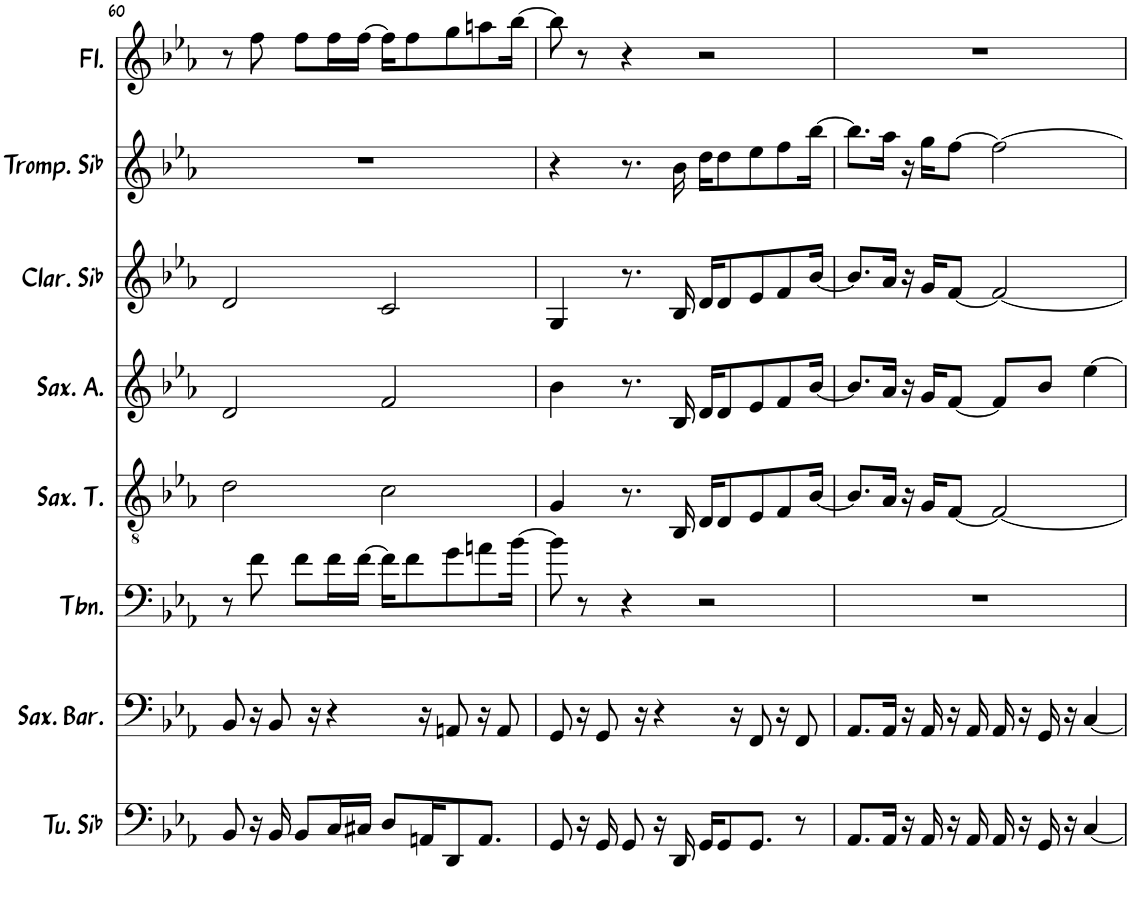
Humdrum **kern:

**kern	**kern	**kern	**kern	**kern	**kern	**kern	**kern
*part8	*part7	*part6	*part5	*part4	*part3	*part2	*part1
*staff8	*staff7	*staff6	*staff5	*staff4	*staff3	*staff2	*staff1
*I"Tuba en Sib	*I"Saxophone Baryton	*I"Trombone	*I"Saxophone Ténor	*I"Saxophone Alto	*I"Clarinette en Sib	*I"Trompette en Sib	*I"Flûte
*I'Tu. Sib	*I'Sax. Bar.	*I'Tbn.	*I'Sax. T.	*I'Sax. A.	*I'Clar. Sib	*I'Tromp. Sib	*I'Fl.
!!LO:PB:g=z
*clefF4	*clefF4	*clefF4	*clefGv2	*clefG2	*clefG2	*clefG2	*clefG2
*	*ITrd12c21	*	*ITrd8c14	*ITrd5c9	*	*ITrd1c2	*
*k[b-e-a-]	*k[b-e-a-]	*k[b-e-a-]	*k[b-e-a-]	*k[b-e-a-]	*k[b-e-a-]	*k[b-e-a-]	*k[b-e-a-]
*M4/4	*M4/4	*M4/4	*M4/4	*M4/4	*M4/4	*M4/4	*M4/4
=60	=60	=60	=60	=60	=60	=60	=60
8BB-/	8BB-/	8r	2d\	2d/	2d/	1r	8r
16r	16r	8f\	.	.	.	.	8ff\
16BB-/	8BB-/	.	.	.	.	.	.
8BB-/L	.	8f\L	.	.	.	.	8ff\L
.	16r	.	.	.	.	.	.
16C/L	4r	16f\L	.	.	.	.	16ff\L
16C#X/JJ	.	[16f\JJ	.	.	.	.	[16ff\JJ
8D/L	.	16f\KL]	2c\	2f/	2c/	.	16ff\KL]
.	.	8f\	.	.	.	.	8ff\
16AAn/K	16r	.	.	.	.	.	.
8DD/	8AAn/	8g\	.	.	.	.	8gg\
8.AA/J	16r	8an\	.	.	.	.	8aan\
.	8AA/	.	.	.	.	.	.
.	.	[16b-\Jk	.	.	.	.	[16bb-\Jk
=61	=61	=61	=61	=61	=61	=61	=61
8GG/	8GG/	8b-\]	4G/	4b-\	4G/	4r	8bb-\]
16r	16r	8r	.	.	.	.	8r
16GG/	8GG/	.	.	.	.	.	.
8GG/	.	4r	8.r	8.r	8.r	8.r	4r
.	16r	.	.	.	.	.	.
16r	4r	.	.	.	.	.	.
16DD/	.	.	16BB-/	16B-/	16B-/	16b-\	.
16GG/KL	.	2r	16D/KL	16d/KL	16d/KL	16dd\KL	2r
8GG/	.	.	8D/	8d/	8d/	8dd\	.
.	16r	.	.	.	.	.	.
8.GG/J	8FF/	.	8E-/	8e-/	8e-/	8ee-\	.
.	16r	.	8F/	8f/	8f/	8ff\	.
8r	8FF/	.	.	.	.	.	.
.	.	.	[16B-/Jk	[16b-/Jk	[16b-/Jk	[16bb-\Jk	.
=62	=62	=62	=62	=62	=62	=62	=62
8.AA-/L	8.AA-/L	1r	8.B-/L]	8.b-/L]	8.b-/L]	8.bb-\L]	1r
16AA-/Jk	16AA-/Jk	.	16A-/Jk	16a-/Jk	16a-/Jk	16aa-\Jk	.
16r	16r	.	16r	16r	16r	16r	.
16AA-/	16AA-/	.	16G/KL	16g/KL	16g/KL	16gg\KL	.
16r	16r	.	[8F/J	[8f/J	[8f/J	[8ff\J	.
16AA-/	16AA-/	.	.	.	.	.	.
16AA-/	16AA-/	.	2F/_	8f/L]	2f/_	2ff\_	.
16r	16r	.	.	.	.	.	.
16GG/	16GG/	.	.	8b-/J	.	.	.
16r	16r	.	.	.	.	.	.
[4C/	[4C/	.	.	[4ee-\	.	.	.
=	=	=	=	=	=	=	=
*-	*-	*-	*-	*-	*-	*-	*-
